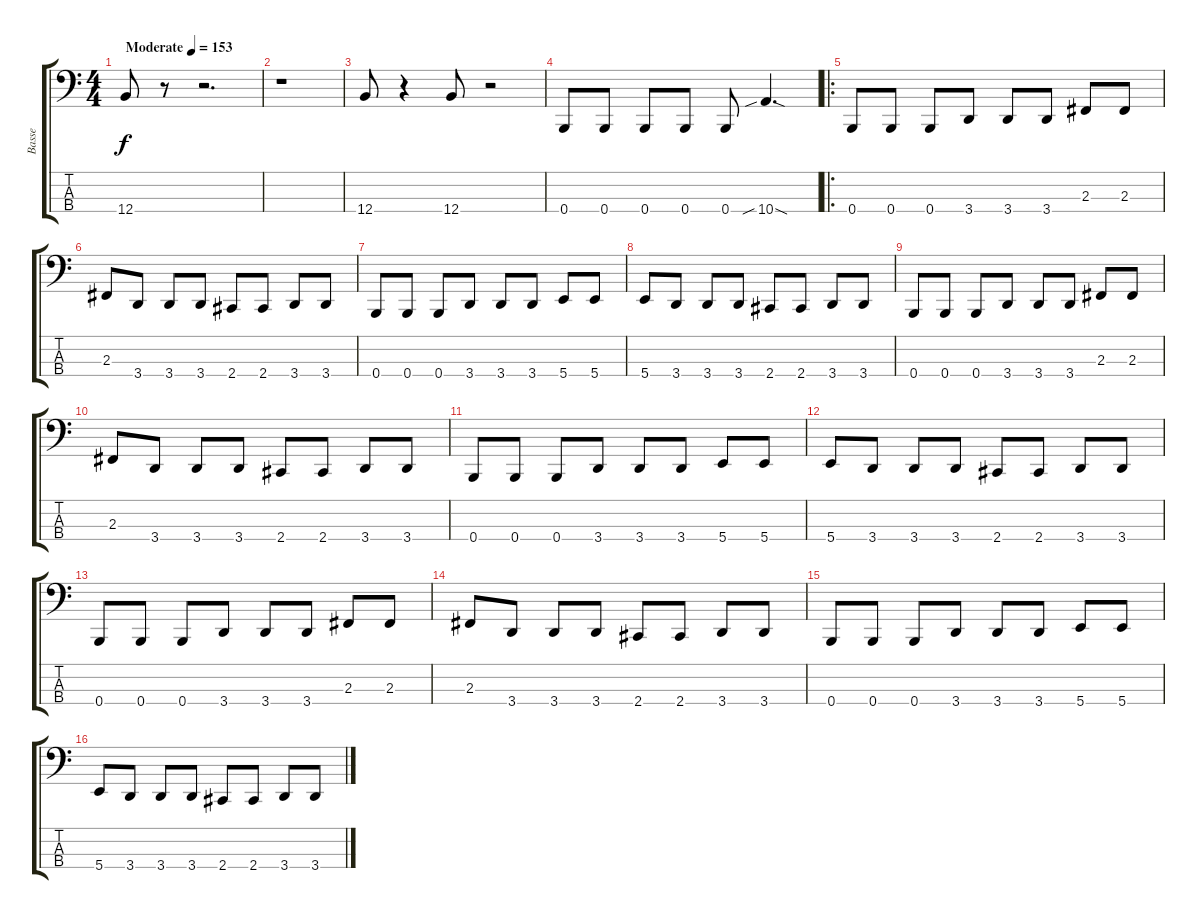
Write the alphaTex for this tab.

\track ("Basse" "Basse") {instrument electricbassfinger}
\staff {score tabs}
\tuning (D2 A1 E1 B0) {hide}
\ts (4 4)
\tempo (153 "Moderate")
\clef f4
\ks c
12.4.8{dy f instrument electricbassfinger} r.8 r.2{d} |
r.1 |
12.4.8 r.4 12.4.8 r.2 |
0.4.8 0.4.8 0.4.8 0.4.8 0.4.8 10.4{sib sod}.4{d} |
\ro
0.4.8 0.4.8 0.4.8 3.4.8 3.4.8 3.4.8 2.3.8 2.3.8 |
2.3.8 3.4.8 3.4.8 3.4.8 2.4.8 2.4.8 3.4.8 3.4.8 |
0.4.8 0.4.8 0.4.8 3.4.8 3.4.8 3.4.8 5.4.8 5.4.8 |
5.4.8 3.4.8 3.4.8 3.4.8 2.4.8 2.4.8 3.4.8 3.4.8 |
0.4.8 0.4.8 0.4.8 3.4.8 3.4.8 3.4.8 2.3.8 2.3.8 |
2.3.8 3.4.8 3.4.8 3.4.8 2.4.8 2.4.8 3.4.8 3.4.8 |
0.4.8 0.4.8 0.4.8 3.4.8 3.4.8 3.4.8 5.4.8 5.4.8 |
5.4.8 3.4.8 3.4.8 3.4.8 2.4.8 2.4.8 3.4.8 3.4.8 |
0.4.8 0.4.8 0.4.8 3.4.8 3.4.8 3.4.8 2.3.8 2.3.8 |
2.3.8 3.4.8 3.4.8 3.4.8 2.4.8 2.4.8 3.4.8 3.4.8 |
0.4.8 0.4.8 0.4.8 3.4.8 3.4.8 3.4.8 5.4.8 5.4.8 |
5.4.8 3.4.8 3.4.8 3.4.8 2.4.8 2.4.8 3.4.8 3.4.8
